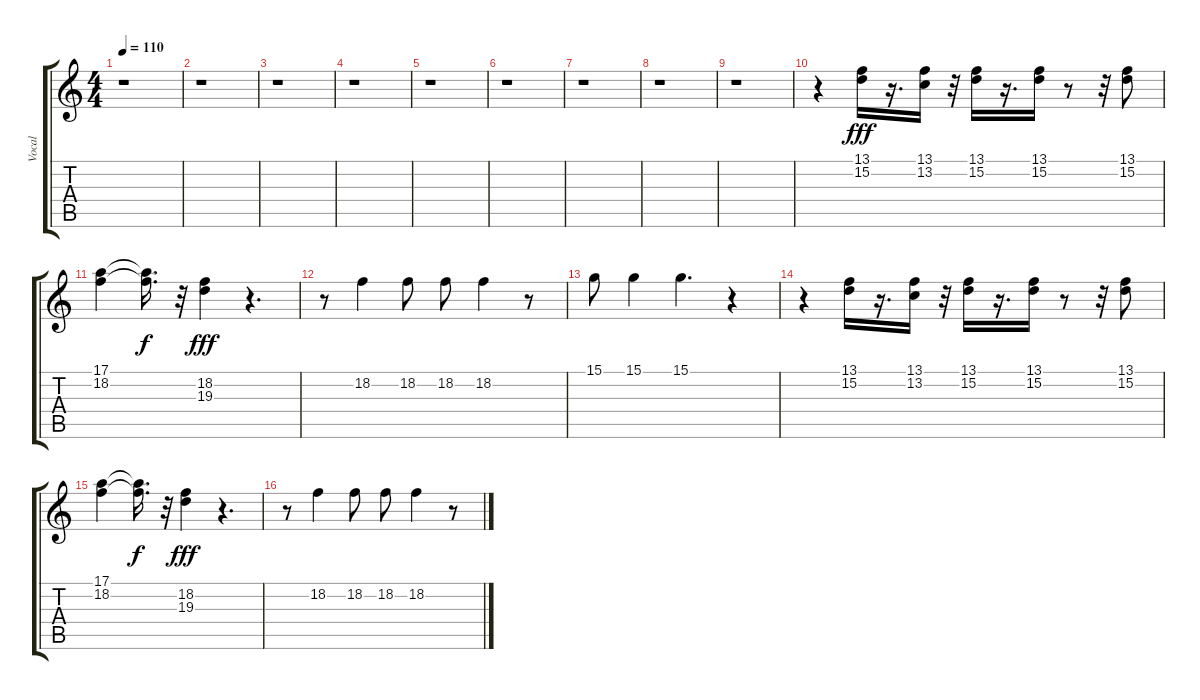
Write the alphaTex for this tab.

\track ("Vocal" "Vocal") {instrument choiraahs}
\staff {score tabs}
\tuning (E4 B3 G3 D3 A2 E2) {hide}
\ts (4 4)
\tempo 110
\clef g2
\ks c
r.1{dy f} |
r.1 |
r.1 |
r.1 |
r.1 |
r.1 |
r.1 |
r.1 |
r.1 |
r.4 (13.1 15.2).16{dy fff} r.16{d} (13.1 13.2).16 r.32 (13.1 15.2).16 r.16{d} (13.1 15.2).16 r.8 r.32 (13.1 15.2).8 |
(17.1 18.2).4 (17.1{t} 18.2{t}).16{d dy f} r.32 (18.2 19.3).4{dy fff} r.4{d} |
r.8 18.2.4 18.2.8 18.2.8 18.2.4 r.8 |
15.1.8 15.1.4 15.1.4{d} r.4 |
r.4 (13.1 15.2).16 r.16{d} (13.1 13.2).16 r.32 (13.1 15.2).16 r.16{d} (13.1 15.2).16 r.8 r.32 (13.1 15.2).8 |
(17.1 18.2).4 (17.1{t} 18.2{t}).16{d dy f} r.32 (18.2 19.3).4{dy fff} r.4{d} |
r.8 18.2.4 18.2.8 18.2.8 18.2.4 r.8
